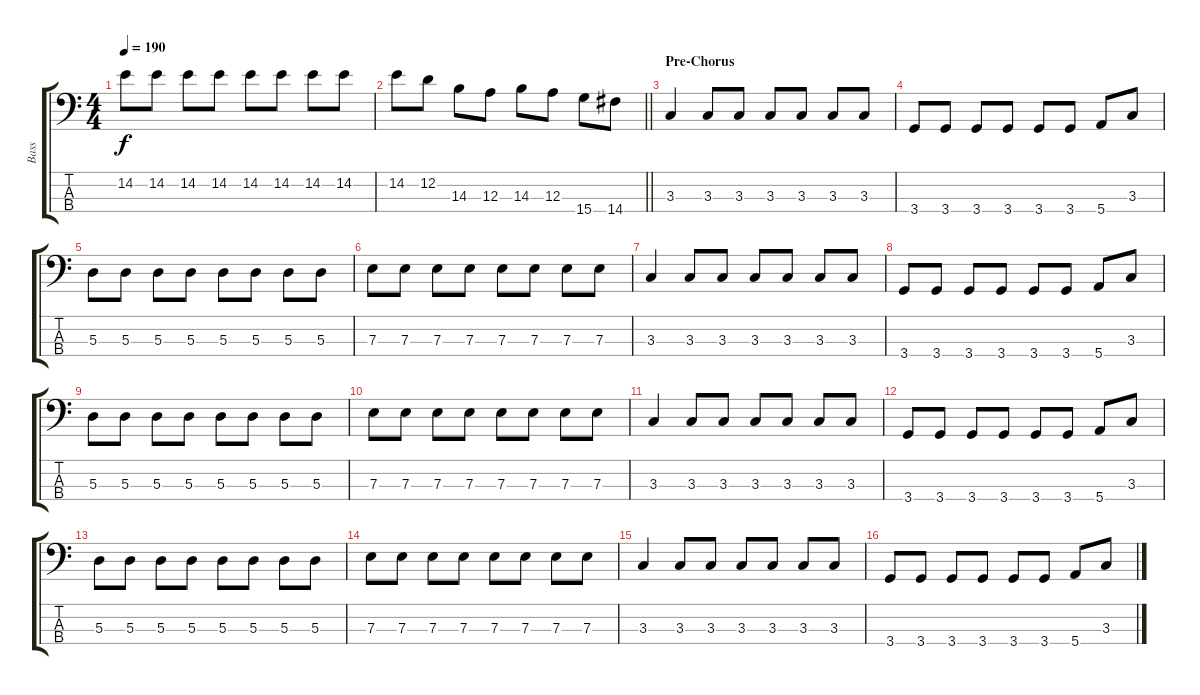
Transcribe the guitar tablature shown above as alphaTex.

\track ("Bass" "Bass") {instrument electricbasspick}
\staff {score tabs}
\tuning (G2 D2 A1 E1) {hide}
\ts (4 4)
\tempo 190
\clef f4
\ks c
14.2.8{dy f} 14.2.8 14.2.8 14.2.8 14.2.8 14.2.8 14.2.8 14.2.8 |
\barLineRight lightlight
14.2.8 12.2.8 14.3.8 12.3.8 14.3.8 12.3.8 15.4.8 14.4.8 |
\section ("" "Pre-Chorus")
3.3.4 3.3.8 3.3.8 3.3.8 3.3.8 3.3.8 3.3.8 |
3.4.8 3.4.8 3.4.8 3.4.8 3.4.8 3.4.8 5.4.8 3.3.8 |
5.3.8 5.3.8 5.3.8 5.3.8 5.3.8 5.3.8 5.3.8 5.3.8 |
7.3.8 7.3.8 7.3.8 7.3.8 7.3.8 7.3.8 7.3.8 7.3.8 |
3.3.4 3.3.8 3.3.8 3.3.8 3.3.8 3.3.8 3.3.8 |
3.4.8 3.4.8 3.4.8 3.4.8 3.4.8 3.4.8 5.4.8 3.3.8 |
5.3.8 5.3.8 5.3.8 5.3.8 5.3.8 5.3.8 5.3.8 5.3.8 |
7.3.8 7.3.8 7.3.8 7.3.8 7.3.8 7.3.8 7.3.8 7.3.8 |
3.3.4 3.3.8 3.3.8 3.3.8 3.3.8 3.3.8 3.3.8 |
3.4.8 3.4.8 3.4.8 3.4.8 3.4.8 3.4.8 5.4.8 3.3.8 |
5.3.8 5.3.8 5.3.8 5.3.8 5.3.8 5.3.8 5.3.8 5.3.8 |
7.3.8 7.3.8 7.3.8 7.3.8 7.3.8 7.3.8 7.3.8 7.3.8 |
3.3.4 3.3.8 3.3.8 3.3.8 3.3.8 3.3.8 3.3.8 |
3.4.8 3.4.8 3.4.8 3.4.8 3.4.8 3.4.8 5.4.8 3.3.8
